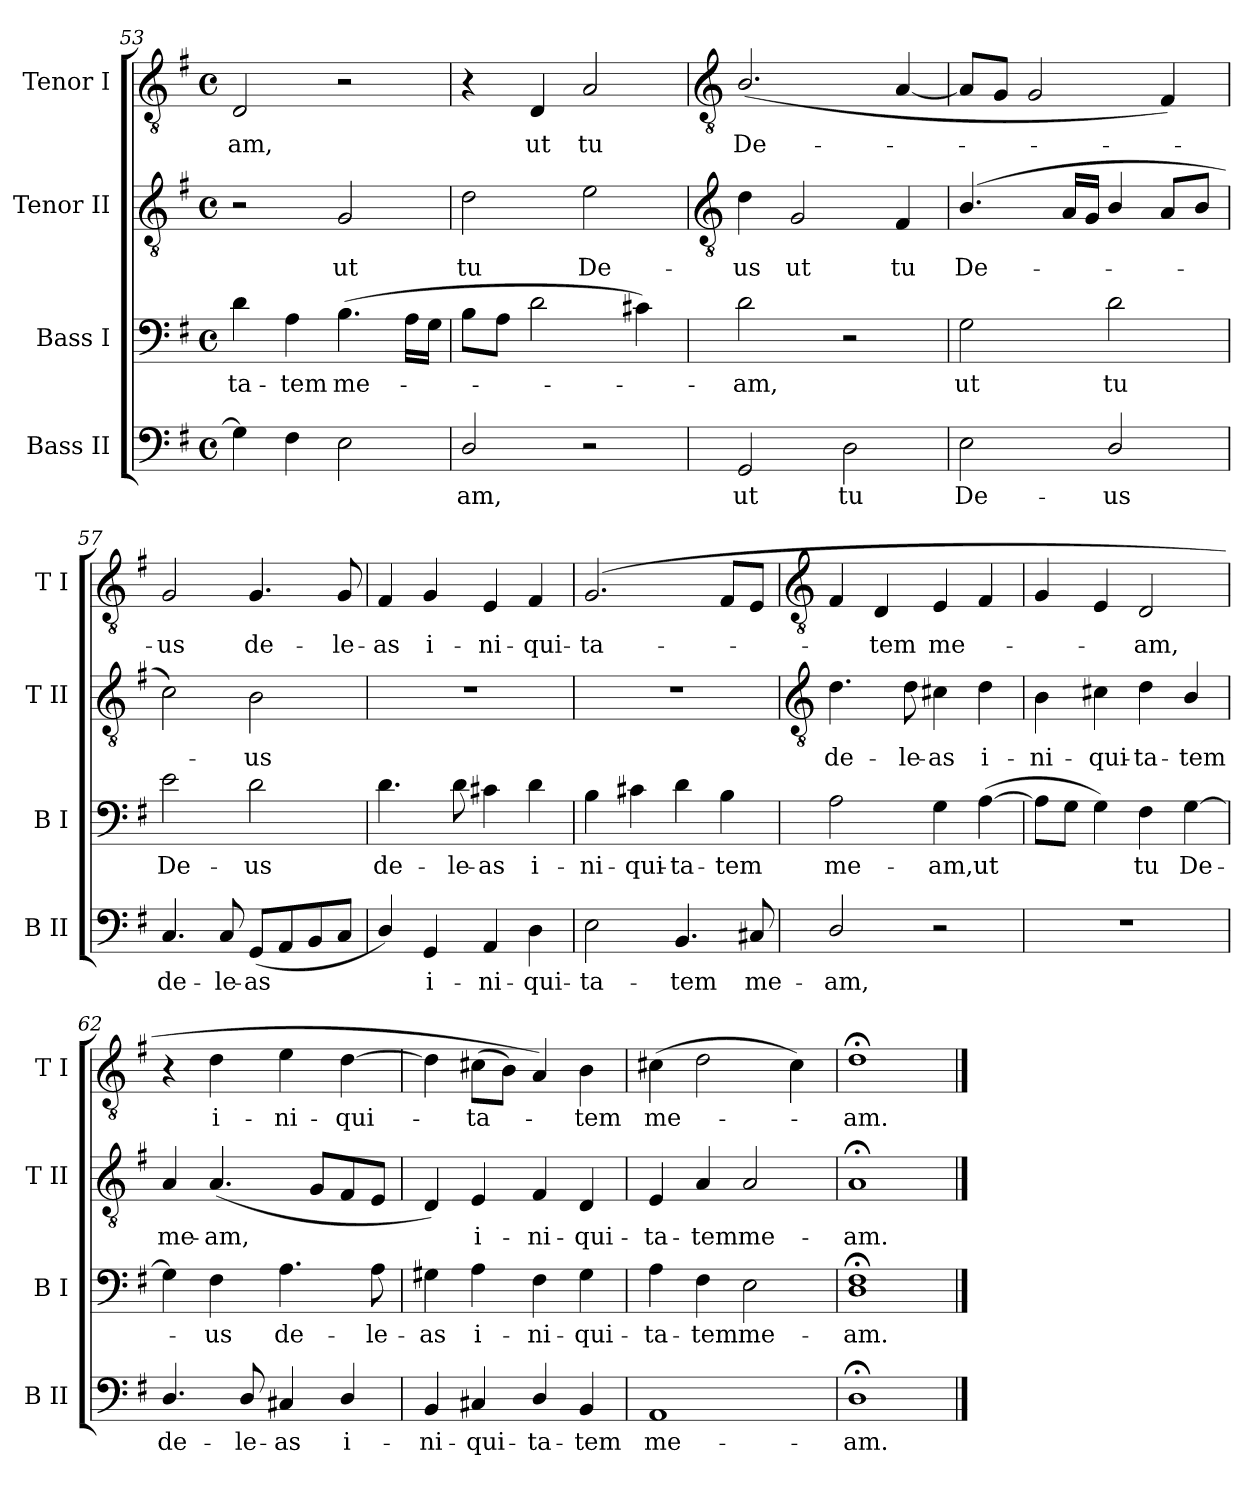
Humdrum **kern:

**kern	**text	**kern	**text	**kern	**text	**kern	**text
*part4	*part4	*part3	*part3	*part2	*part2	*part1	*part1
*staff4	*staff4	*staff3	*staff3	*staff2	*staff2	*staff1	*staff1
*I"Bass II	*	*I"Bass I	*	*I"Tenor II	*	*I"Tenor I	*
*I'B II	*	*I'B I	*	*I'T II	*	*I'T I	*
*clefF4	*	*clefF4	*	*clefGv2	*	*clefGv2	*
*k[f#]	*	*k[f#]	*	*k[f#]	*	*k[f#]	*
*G:	*	*G:	*	*G:	*	*G:	*
*M4/4	*	*M4/4	*	*M4/4	*	*M4/4	*
*met(c)	*	*met(c)	*	*met(c)	*	*met(c)	*
=53	=53	=53	=53	=53	=53	=53	=53
!	!	!	!LO:LY:b	!	!	!	!LO:LY:b
4G]	.	4d	-ta-	2r	.	2D	am,
!	!	!	!LO:LY:b	!	!	!	!
4F#	.	4A	-tem	.	.	.	.
!	!	!	!LO:LY:b	!	!LO:LY:b	!	!
2E	.	(>4.B	me-	2G	ut	2r	.
.	.	16ALL	.	.	.	.	.
.	.	16GJJ	.	.	.	.	.
=54	=54	=54	=54	=54	=54	=54	=54
!	!LO:LY:b	!	!	!	!LO:LY:b	!	!
2D/	am,	8BL	.	2d	tu	4r	.
.	.	8AJ	.	.	.	.	.
!	!	!	!	!	!	!	!LO:LY:b
.	.	2d	.	.	.	4D	ut
!	!	!	!	!	!LO:LY:b	!	!LO:LY:b
2r	.	.	.	2e	De-	2A	tu
.	.	4c#X)	.	.	.	.	.
!!LO:LB:g=z
=55	=55	=55	=55	=55	=55	=55	=55
*	*	*	*	*clefGv2	*	*clefGv2	*
!	!LO:LY:b	!	!LO:LY:b	!	!LO:LY:b	!	!LO:LY:b
2GG	ut	2d	am,	4d	-us	(<2.B/	De-
!	!	!	!	!	!LO:LY:b	!	!
.	.	.	.	2G	ut	.	.
!	!LO:LY:b	!	!	!	!	!	!
2D	tu	2r	.	.	.	.	.
!	!	!	!	!	!LO:LY:b	!	!
.	.	.	.	4F#	tu	[4A	.
=56	=56	=56	=56	=56	=56	=56	=56
!	!LO:LY:b	!	!LO:LY:b	!	!LO:LY:b	!	!
2E	De-	2G	ut	(<4.B/	De-	8AL]	.
.	.	.	.	.	.	8GJ	.
.	.	.	.	.	.	2G	.
.	.	.	.	16ALL	.	.	.
.	.	.	.	16GJJ	.	.	.
!	!LO:LY:b	!	!LO:LY:b	!	!	!	!
2D/	-us	2d	tu	4B/	.	.	.
.	.	.	.	8AL	.	4F#)	.
.	.	.	.	8BJ	.	.	.
=57	=57	=57	=57	=57	=57	=57	=57
!	!LO:LY:b	!	!LO:LY:b	!	!	!	!LO:LY:b
4.C	de-	2e	De-	2c)	.	2G	us
!	!LO:LY:b	!	!	!	!	!	!
8C	-le-	.	.	.	.	.	.
!	!LO:LY:b	!	!LO:LY:b	!	!LO:LY:b	!	!LO:LY:b
(<8GGL	-as	2d	-us	2B	us	4.G	de-
8AA	.	.	.	.	.	.	.
8BB	.	.	.	.	.	.	.
!	!	!	!	!	!	!	!LO:LY:b
8CJ	.	.	.	.	.	8G	-le-
=58	=58	=58	=58	=58	=58	=58	=58
!	!	!	!LO:LY:b	!	!	!	!LO:LY:b
4D/)	.	4.d	de-	1r	.	4F#	-as
!	!LO:LY:b	!	!	!	!	!	!LO:LY:b
4GG	i-	.	.	.	.	4G	i-
!	!	!	!LO:LY:b	!	!	!	!
.	.	8d	-le-	.	.	.	.
!	!LO:LY:b	!	!LO:LY:b	!	!	!	!LO:LY:b
4AA	-ni-	4c#X	-as	.	.	4E	-ni-
!	!LO:LY:b	!	!LO:LY:b	!	!	!	!LO:LY:b
4D	-qui-	4d	i-	.	.	4F#	-qui-
=59	=59	=59	=59	=59	=59	=59	=59
!	!LO:LY:b	!	!LO:LY:b	!	!	!	!LO:LY:b
2E	-ta-	4B	-ni-	1r	.	(>2.G	-ta-
!	!	!	!LO:LY:b	!	!	!	!
.	.	4c#X	-qui-	.	.	.	.
!	!LO:LY:b	!	!LO:LY:b	!	!	!	!
4.BB	-tem	4d	-ta-	.	.	.	.
!	!	!	!LO:LY:b	!	!	!	!
.	.	4B	-tem	.	.	8F#L	.
!	!LO:LY:b	!	!	!	!	!	!
8C#X	me-	.	.	.	.	8EJ	.
!!LO:LB:g=z
=60	=60	=60	=60	=60	=60	=60	=60
*	*	*	*	*clefGv2	*	*clefGv2	*
!	!LO:LY:b	!	!LO:LY:b	!	!LO:LY:b	!	!
2D/	-am,	2A	me-	4.d	de-	4F#	.
!	!	!	!	!	!	!	!LO:LY:b
.	.	.	.	.	.	4D	tem
!	!	!	!	!	!LO:LY:b	!	!
.	.	.	.	8d	-le-	.	.
!	!	!	!LO:LY:b	!	!LO:LY:b	!	!LO:LY:b
2r	.	4G	-am,	4c#X	-as	4E	me-
!	!	!	!LO:LY:b	!	!LO:LY:b	!	!
.	.	(>[4A	ut	4d	i-	4F#	.
=61	=61	=61	=61	=61	=61	=61	=61
!	!	!	!	!	!LO:LY:b	!	!
1r	.	8AL]	.	4B	-ni-	4G	.
.	.	8GJ	.	.	.	.	.
!	!	!	!	!	!LO:LY:b	!	!
.	.	4G)	.	4c#X	-qui-	4E	.
!	!	!	!LO:LY:b	!	!LO:LY:b	!	!LO:LY:b
.	.	4F#	tu	4d	-ta-	2D	am,
!	!	!	!LO:LY:b	!	!LO:LY:b	!	!
.	.	[4G	De-	4B/	-tem	.	.
=62	=62	=62	=62	=62	=62	=62	=62
!	!LO:LY:b	!	!	!	!LO:LY:b	!	!
4.D/	de-	4G]	.	4A	me-	4r	.
!	!	!	!LO:LY:b	!	!LO:LY:b	!	!LO:LY:b
.	.	4F#	us	(<4.A	-am,	4d	i-
!	!LO:LY:b	!	!	!	!	!	!
8D/	-le-	.	.	.	.	.	.
!	!LO:LY:b	!	!LO:LY:b	!	!	!	!LO:LY:b
4C#X	-as	4.A	de-	.	.	4e	-ni-
.	.	.	.	8GL	.	.	.
!	!LO:LY:b	!	!	!	!	!	!LO:LY:b
4D/	i-	.	.	8F#	.	[4d	-qui-
!	!	!	!LO:LY:b	!	!	!	!
.	.	8A	-le-	8EJ	.	.	.
=63	=63	=63	=63	=63	=63	=63	=63
!	!LO:LY:b	!	!LO:LY:b	!	!	!	!
4BB	-ni-	4G#X	-as	4D)	.	4d]	.
!	!LO:LY:b	!	!LO:LY:b	!	!LO:LY:b	!	!LO:LY:b
4C#X	-qui-	4A	i-	4E	i-	(>8c#XL	ta-
.	.	.	.	.	.	8BJ)	.
!	!LO:LY:b	!	!LO:LY:b	!	!LO:LY:b	!	!
4D/	-ta-	4F#	-ni-	4F#	-ni-	4A)	.
!	!LO:LY:b	!	!LO:LY:b	!	!LO:LY:b	!	!LO:LY:b
4BB	-tem	4G#	-qui-	4D	-qui-	4B	tem
=64	=64	=64	=64	=64	=64	=64	=64
!	!LO:LY:b	!	!LO:LY:b	!	!LO:LY:b	!	!LO:LY:b
1AA	me-	4A	-ta-	4E	-ta-	(>4c#X	me-
!	!	!	!LO:LY:b	!	!LO:LY:b	!	!
.	.	4F#	-tem	4A	-tem	2d	.
!	!	!	!LO:LY:b	!	!LO:LY:b	!	!
.	.	2E	me-	2A	me-	.	.
.	.	.	.	.	.	4c#)	.
=65	=65	=65	=65	=65	=65	=65	=65
!	!LO:LY:b	!	!LO:LY:b	!	!LO:LY:b	!	!LO:LY:b
1D;<	-am.	1D;< 1F#;<	-am.	1A;<	-am.	1d;<	am.
==	==	==	==	==	==	==	==
*-	*-	*-	*-	*-	*-	*-	*-
